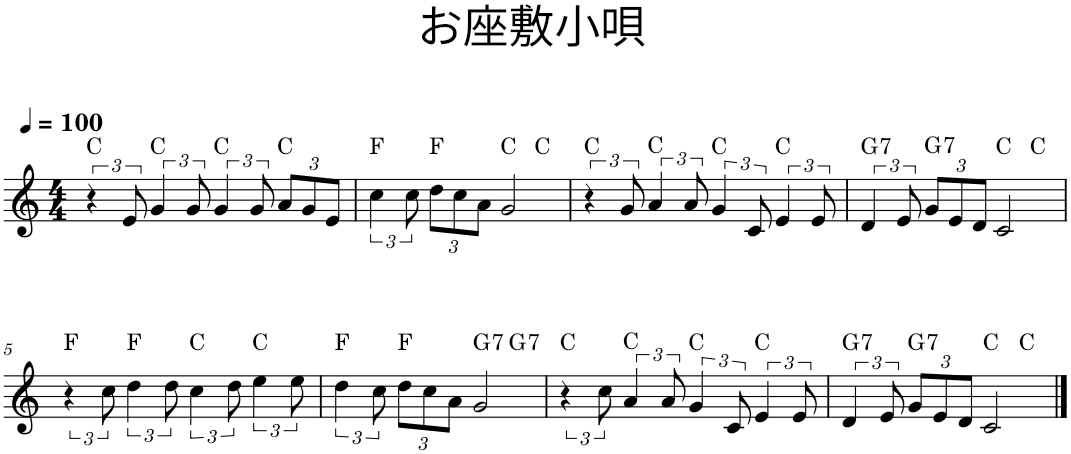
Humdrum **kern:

**kern	**harte
*part1	*part1
*staff1	*
*I"Piano	*
*I'Pno.	*
*clefG2	*
*k[]	*
*M4/4	*
*MM100	*
=1	=1
6r	C:maj
12e/	.
6g/	C:maj
12g/	.
6g/	C:maj
12g/	.
*Xbrackettup	*
12a/L	C:maj
12g/	.
12e/J	.
=2	=2
*brackettup	*
*^	*
6cc\	2.ryy	F:maj
12cc\	.	.
*Xbrackettup	*	*
12dd\L	.	F:maj
12cc\	.	.
12a\J	.	.
2g/	.	C:maj
.	4ryy	C:maj
*v	*v	*
=3	=3
*brackettup	*
6r	C:maj
12g/	.
6a/	C:maj
12a/	.
6g/	C:maj
12c/	.
6e/	C:maj
12e/	.
=4	=4
!	!LO:H:kt=7
*^	*
6d/	2.ryy	G:7
12e/	.	.
*Xbrackettup	*	*
!	!	!LO:H:kt=7
12g/L	.	G:7
12e/	.	.
12d/J	.	.
2c/	.	C:maj
.	4ryy	C:maj
*v	*v	*
!!LO:LB:g=z
=5	=5
*brackettup	*
6r	F:maj
12cc\	.
6dd\	F:maj
12dd\	.
6cc\	C:maj
12dd\	.
6ee\	C:maj
12ee\	.
=6	=6
*^	*
6dd\	2.ryy	F:maj
12cc\	.	.
*Xbrackettup	*	*
12dd\L	.	F:maj
12cc\	.	.
12a\J	.	.
!	!	!LO:H:kt=7
2g/	.	G:7
!	!	!LO:H:kt=7
.	4ryy	G:7
*v	*v	*
=7	=7
*brackettup	*
6r	C:maj
12cc\	.
6a/	C:maj
12a/	.
6g/	C:maj
12c/	.
6e/	C:maj
12e/	.
=8	=8
!	!LO:H:kt=7
*^	*
6d/	2.ryy	G:7
12e/	.	.
*Xbrackettup	*	*
!	!	!LO:H:kt=7
12g/L	.	G:7
12e/	.	.
12d/J	.	.
2c/	.	C:maj
.	4ryy	C:maj
*v	*v	*
==	==
*-	*-
